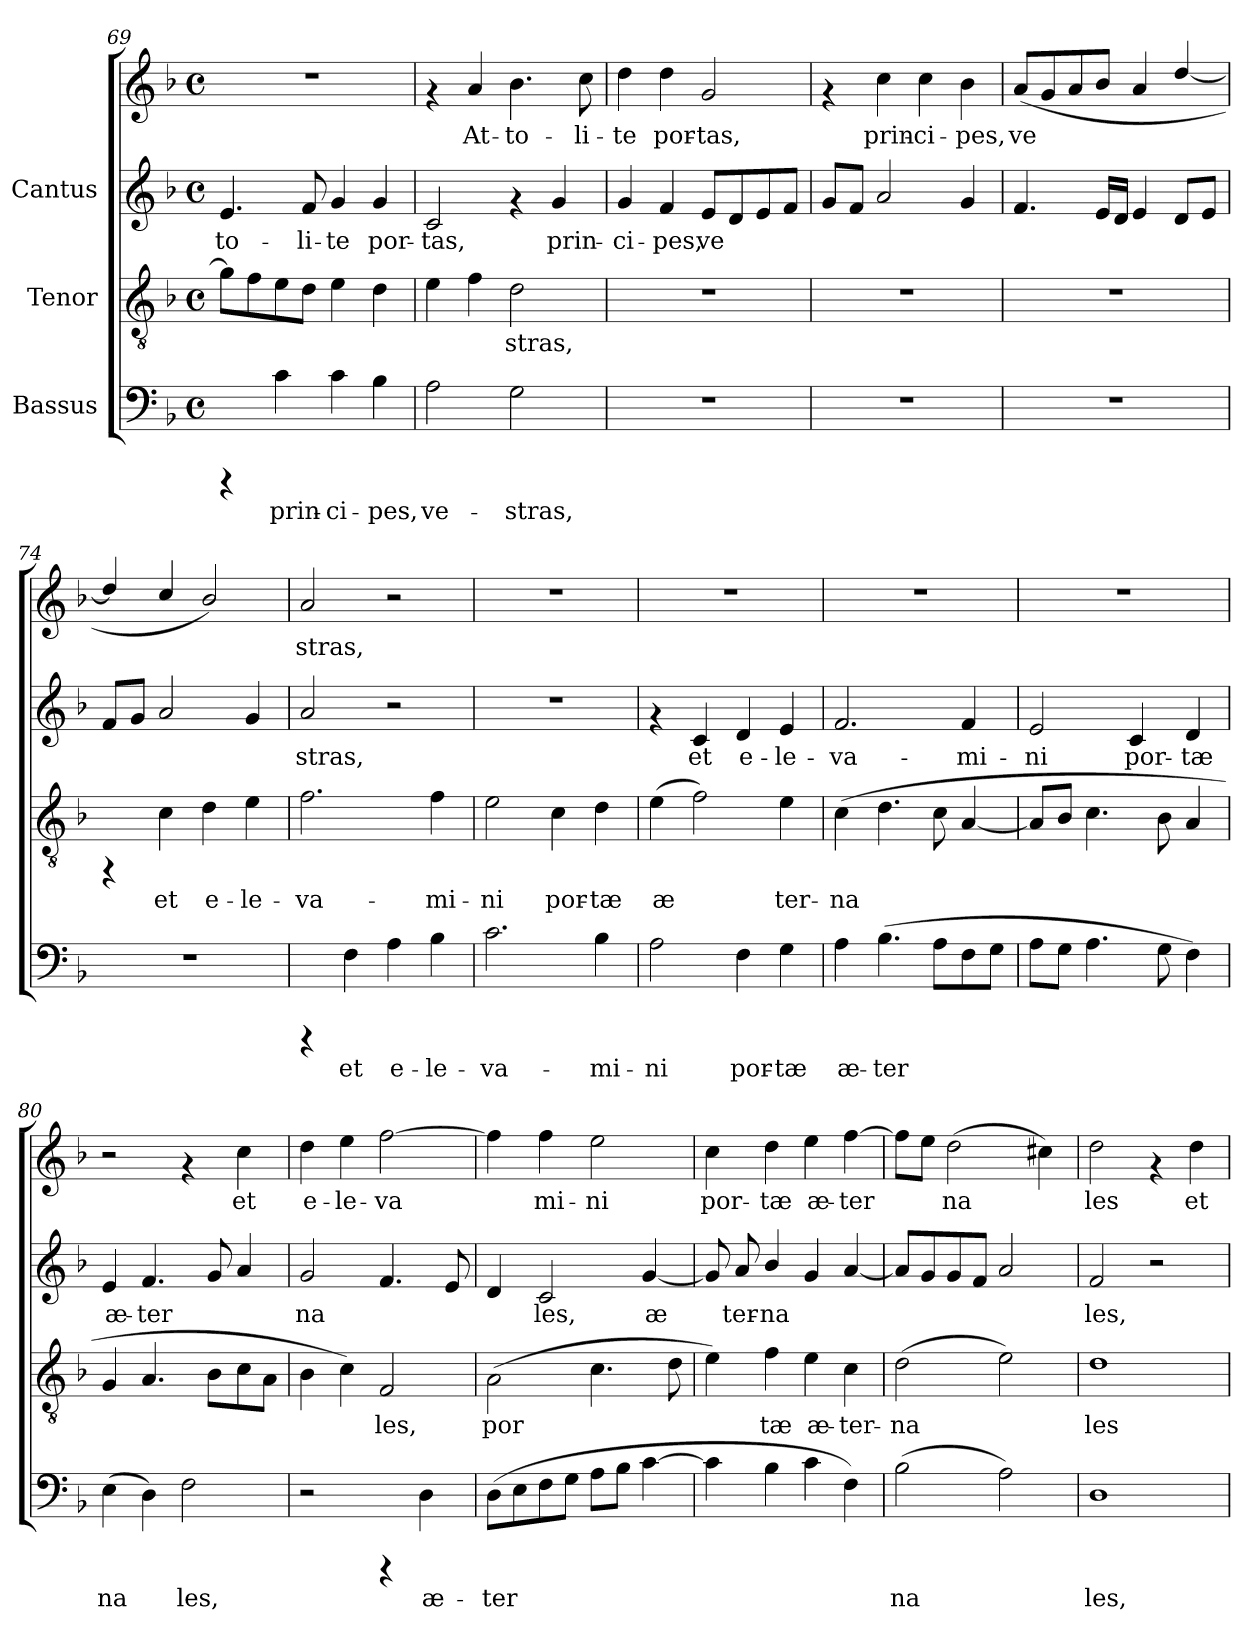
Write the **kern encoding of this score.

**kern	**text	**kern	**text	**kern	**text	**kern	**text
*part3	*part3	*part2	*part2	*part1	*part1	*part1	*part1
*staff4	*staff4	*staff3	*staff3	*staff2	*staff2	*staff1	*staff1
*I"Bassus	*	*I"Tenor	*	*I"Cantus	*	*	*
*clefF4	*	*clefGv2	*	*clefG2	*	*clefG2	*
*k[b-]	*	*k[b-]	*	*k[b-]	*	*k[b-]	*
*F:	*	*F:	*	*F:	*	*F:	*
*M4/4	*	*M4/4	*	*M4/4	*	*M4/4	*
*met(c)	*	*met(c)	*	*met(c)	*	*met(c)	*
=69	=69	=69	=69	=69	=69	=69	=69
!	!	!	!	!	!LO:LY:b:cj	!	!
4rCCC	.	8g\L]	.	4.e/	-to-	1r	.
.	.	8f\	.	.	.	.	.
!	!LO:LY:b:cj	!	!	!	!	!	!
4c\	prin-	8e\	.	.	.	.	.
!	!	!	!	!	!LO:LY:b:cj	!	!
.	.	8d\J	.	8f/	-li-	.	.
!	!LO:LY:b:cj	!	!	!	!LO:LY:b:cj	!	!
4c\	-ci-	4e\	.	4g/	-te	.	.
!	!LO:LY:b:cj	!	!	!	!LO:LY:b:cj	!	!
4B-\	-pes,	4d\	.	4g/	por-	.	.
=70	=70	=70	=70	=70	=70	=70	=70
!	!LO:LY:b:cj	!	!LO:LY:b:cj	!	!LO:LY:b:cj	!	!
2A\	ve-	4e\	-	2c/	-tas,	4rf	.
!	!	!	!LO:LY:b:cj	!	!	!	!LO:LY:b
.	.	4f\	.	.	.	4a/	-At-
!	!LO:LY:b:cj	!	!LO:LY:b:cj	!	!	!	!LO:LY:b
2G\	-stras,	2d\	stras,	4rf	.	4.b-\	-to-
!	!	!	!	!	!LO:LY:b:cj	!	!
.	.	.	.	4g/	prin-	.	.
!	!	!	!	!	!	!	!LO:LY:b
.	.	.	.	.	.	8cc\	-li-
!!LO:PB:g=z
=71	=71	=71	=71	=71	=71	=71	=71
!	!	!	!	!	!LO:LY:b:cj	!	!LO:LY:b
1r	.	1r	.	4g/	ci-	4dd\	-te
!	!	!	!	!	!LO:LY:b:cj	!	!LO:LY:b
.	.	.	.	4f/	-pes,	4dd\	por-
!	!	!	!	!	!LO:LY:b:cj	!	!LO:LY:b
.	.	.	.	8e/L	ve-	2g/	-tas,
!	!	!	!	!	!LO:LY:b:cj	!	!
.	.	.	.	8d/	--	.	.
!	!	!	!	!	!LO:LY:b:cj	!	!
.	.	.	.	8e/	--	.	.
!	!	!	!	!	!LO:LY:b:cj	!	!
.	.	.	.	8f/J	--	.	.
=72	=72	=72	=72	=72	=72	=72	=72
1r	.	1r	.	8g/L	.	4rf	.
.	.	.	.	8f/J	.	.	.
!	!	!	!	!	!	!	!LO:LY:b
.	.	.	.	2a/	.	4cc\	-prin-
!	!	!	!	!	!	!	!LO:LY:b
.	.	.	.	.	.	4cc\	-ci-
!	!	!	!	!	!	!	!LO:LY:b
.	.	.	.	4g/	.	4b-\	-pes,
=73	=73	=73	=73	=73	=73	=73	=73
!	!	!	!	!	!	!	!LO:LY:b
1r	.	1r	.	4.f/	.	(<8a/L	ve-
!	!	!	!	!	!	!	!LO:LY:b
.	.	.	.	.	.	8g/	--
!	!	!	!	!	!	!	!LO:LY:b
.	.	.	.	.	.	8a/	--
!	!	!	!	!	!	!	!LO:LY:b
.	.	.	.	16e/L	.	8b-/J	--
.	.	.	.	16d/J	.	.	.
!	!	!	!	!	!	!	!LO:LY:b
.	.	.	.	4e/	.	4a/	--
!	!	!	!	!	!	!	!LO:LY:b
.	.	.	.	8d/L	.	[<4dd/	--
.	.	.	.	8e/J	.	.	.
=74	=74	=74	=74	=74	=74	=74	=74
1r	.	4rFF	.	8f/L	.	4dd/]	.
.	.	.	.	8g/J	.	.	.
!	!	!	!LO:LY:b:cj	!	!	!	!
.	.	4c\	et	2a/	.	4cc/	.
!	!	!	!LO:LY:b:cj	!	!	!	!
.	.	4d\	e-	.	.	2b-/)	.
!	!	!	!LO:LY:b:cj	!	!	!	!
.	.	4e\	-le-	4g/	.	.	.
=75	=75	=75	=75	=75	=75	=75	=75
!	!	!	!LO:LY:b:cj	!	!LO:LY:b:cj	!	!LO:LY:b
4rCCC	.	2.f\	-va-	2a/	stras,	2a/	-stras,
!	!LO:LY:b:cj	!	!	!	!	!	!
4F\	et	.	.	.	.	.	.
!	!LO:LY:b:cj	!	!	!	!	!	!
4A\	e-	.	.	2r	.	2r	.
!	!LO:LY:b:cj	!	!LO:LY:b:cj	!	!	!	!
4B-\	-le-	4f\	-mi-	.	.	.	.
!!LO:LB:g=z
=76	=76	=76	=76	=76	=76	=76	=76
!	!LO:LY:b:cj	!	!LO:LY:b:cj	!	!	!	!
2.c\	-va-	2e\	-ni	1r	.	1r	.
!	!	!	!LO:LY:b:cj	!	!	!	!
.	.	4c\	por-	.	.	.	.
!	!LO:LY:b:cj	!	!LO:LY:b:cj	!	!	!	!
4B-\	-mi-	4d\	-tæ	.	.	.	.
=77	=77	=77	=77	=77	=77	=77	=77
!	!LO:LY:b:cj	!	!LO:LY:b:cj	!	!	!	!
2A\	-ni	(>4e\	æ-	4rf	.	1r	.
!	!	!	!LO:LY:b:cj	!	!LO:LY:b:cj	!	!
.	.	2f\)	-	4c/	et	.	.
!	!LO:LY:b:cj	!	!	!	!LO:LY:b:cj	!	!
4F\	por-	.	.	4d/	e-	.	.
!	!LO:LY:b:cj	!	!LO:LY:b:cj	!	!LO:LY:b:cj	!	!
4G\	-tæ	4e\	ter-	4e/	-le-	.	.
=78	=78	=78	=78	=78	=78	=78	=78
!	!LO:LY:b:cj	!	!LO:LY:b:cj	!	!LO:LY:b:cj	!	!
4A\	æ-	(>4c\	-na-	2.f/	-va-	1r	.
!	!LO:LY:b:cj	!	!LO:LY:b:cj	!	!	!	!
(>4.B-\	-ter-	4.d\	--	.	.	.	.
!	!LO:LY:b:cj	!	!LO:LY:b:cj	!	!	!	!
8A\L	--	8c\	--	.	.	.	.
!	!LO:LY:b:cj	!	!LO:LY:b:cj	!	!LO:LY:b:cj	!	!
8F\	--	[<4A/	--	4f/	-mi-	.	.
!	!LO:LY:b:cj	!	!	!	!	!	!
8G\J	--	.	.	.	.	.	.
=79	=79	=79	=79	=79	=79	=79	=79
!	!	!	!	!	!LO:LY:b:cj	!	!
8A\L	.	8A/L]	.	2e/	-ni	1r	.
8G\J	.	8B-/J	.	.	.	.	.
4.A\	.	4.c\	.	.	.	.	.
!	!	!	!	!	!LO:LY:b:cj	!	!
.	.	.	.	4c/	por-	.	.
8G\	.	8B-\	.	.	.	.	.
!	!	!	!	!	!LO:LY:b:cj	!	!
4F\)	.	4A/	.	4d/	-tæ	.	.
=80	=80	=80	=80	=80	=80	=80	=80
!	!LO:LY:b:cj	!	!	!	!LO:LY:b:cj	!	!
(>4E\	-na-	4G/	.	4e/	æ-	2r	.
!	!LO:LY:b:cj	!	!	!	!LO:LY:b:cj	!	!
4D\)	-	4.A/	.	4.f/	-ter-	.	.
!	!LO:LY:b:cj	!	!	!	!	!	!
2F\	les,	.	.	.	.	4rf	.
!	!	!	!	!	!LO:LY:b:cj	!	!
.	.	8B-\L	.	8g/	--	.	.
!	!	!	!	!	!LO:LY:b:cj	!	!LO:LY:b
.	.	8c\	.	4a/	--	4cc\	et
.	.	8A\J	.	.	.	.	.
!!LO:LB:g=z
=81	=81	=81	=81	=81	=81	=81	=81
!	!	!	!LO:LY:b:cj	!	!LO:LY:b:cj	!	!LO:LY:b
2r	.	4B-\	-	2g/	-na-	4dd\	-e-
!	!	!	!LO:LY:b:cj	!	!	!	!LO:LY:b
.	.	4c\)	.	.	.	4ee\	-le-
!	!	!	!LO:LY:b:cj	!	!LO:LY:b:cj	!	!LO:LY:b
4rCCC	.	2F/	les,	4.f/	--	[>2ff\	-va-
!	!LO:LY:b:cj	!	!	!	!	!	!
4D\	æ-	.	.	.	.	.	.
!	!	!	!	!	!LO:LY:b:cj	!	!
.	.	.	.	8e/	--	.	.
=82	=82	=82	=82	=82	=82	=82	=82
!	!LO:LY:b:cj	!	!LO:LY:b:cj	!	!LO:LY:b:cj	!	!LO:LY:b
(>8D\L	-ter-	(>2A\	por-	4d/	.	4ff\]	-
!	!LO:LY:b:cj	!	!	!	!	!	!
8E\	--	.	.	.	.	.	.
!	!LO:LY:b:cj	!	!	!	!LO:LY:b:cj	!	!LO:LY:b
8F\	--	.	.	2c/	les,	4ff\	mi-
!	!LO:LY:b:cj	!	!	!	!	!	!
8G\J	--	.	.	.	.	.	.
!	!LO:LY:b:cj	!	!LO:LY:b:cj	!	!	!	!LO:LY:b
8A\L	--	4.c\	--	.	.	2ee\	-ni
!	!LO:LY:b:cj	!	!	!	!	!	!
8B-\J	--	.	.	.	.	.	.
!	!LO:LY:b:cj	!	!	!	!LO:LY:b:cj	!	!
[>4c\	--	.	.	[<4g/	æ-	.	.
!	!	!	!LO:LY:b:cj	!	!	!	!
.	.	8d\	--	.	.	.	.
=83	=83	=83	=83	=83	=83	=83	=83
!	!	!	!LO:LY:b:cj	!	!LO:LY:b:cj	!	!LO:LY:b
4c\]	.	4e\)	-	8g/]	-	4cc\	-por-
!	!	!	!	!	!LO:LY:b:cj	!	!
.	.	.	.	8a/	ter-	.	.
!	!	!	!LO:LY:b:cj	!	!LO:LY:b:cj	!	!LO:LY:b
4B-\	.	4f\	tæ	4b-/	-na-	4dd\	-tæ
!	!	!	!LO:LY:b:cj	!	!LO:LY:b:cj	!	!LO:LY:b
4c\	.	4e\	æ-	4g/	--	4ee\	æ-
!	!	!	!LO:LY:b:cj	!	!LO:LY:b:cj	!	!LO:LY:b
4F\)	.	4c\	-ter-	[<4a/	--	[>4ff\	-ter-
=84	=84	=84	=84	=84	=84	=84	=84
!	!LO:LY:b:cj	!	!LO:LY:b:cj	!	!	!	!LO:LY:b
(>2B-\	-na-	(>2d\	-na-	8a/L]	.	8ff\L]	-
!	!	!	!	!	!	!	!LO:LY:b
.	.	.	.	8g/	.	8ee\J	.
!	!	!	!	!	!	!	!LO:LY:b
.	.	.	.	8g/	.	(>2dd\	na-
.	.	.	.	8f/J	.	.	.
!	!LO:LY:b:cj	!	!LO:LY:b:cj	!	!	!	!
2A\)	--	2e\)	--	2a/	.	.	.
!	!	!	!	!	!	!	!LO:LY:b
.	.	.	.	.	.	4cc#X\)	--
=85	=85	=85	=85	=85	=85	=85	=85
!	!LO:LY:b:cj	!	!LO:LY:b:cj	!	!LO:LY:b:cj	!	!LO:LY:b
1D	-les,	1d	-les	2f/	les,	2dd\	-les
.	.	.	.	2r	.	4rf	.
!	!	!	!	!	!	!	!LO:LY:b
.	.	.	.	.	.	4dd\	et
=	=	=	=	=	=	=	=
*-	*-	*-	*-	*-	*-	*-	*-
